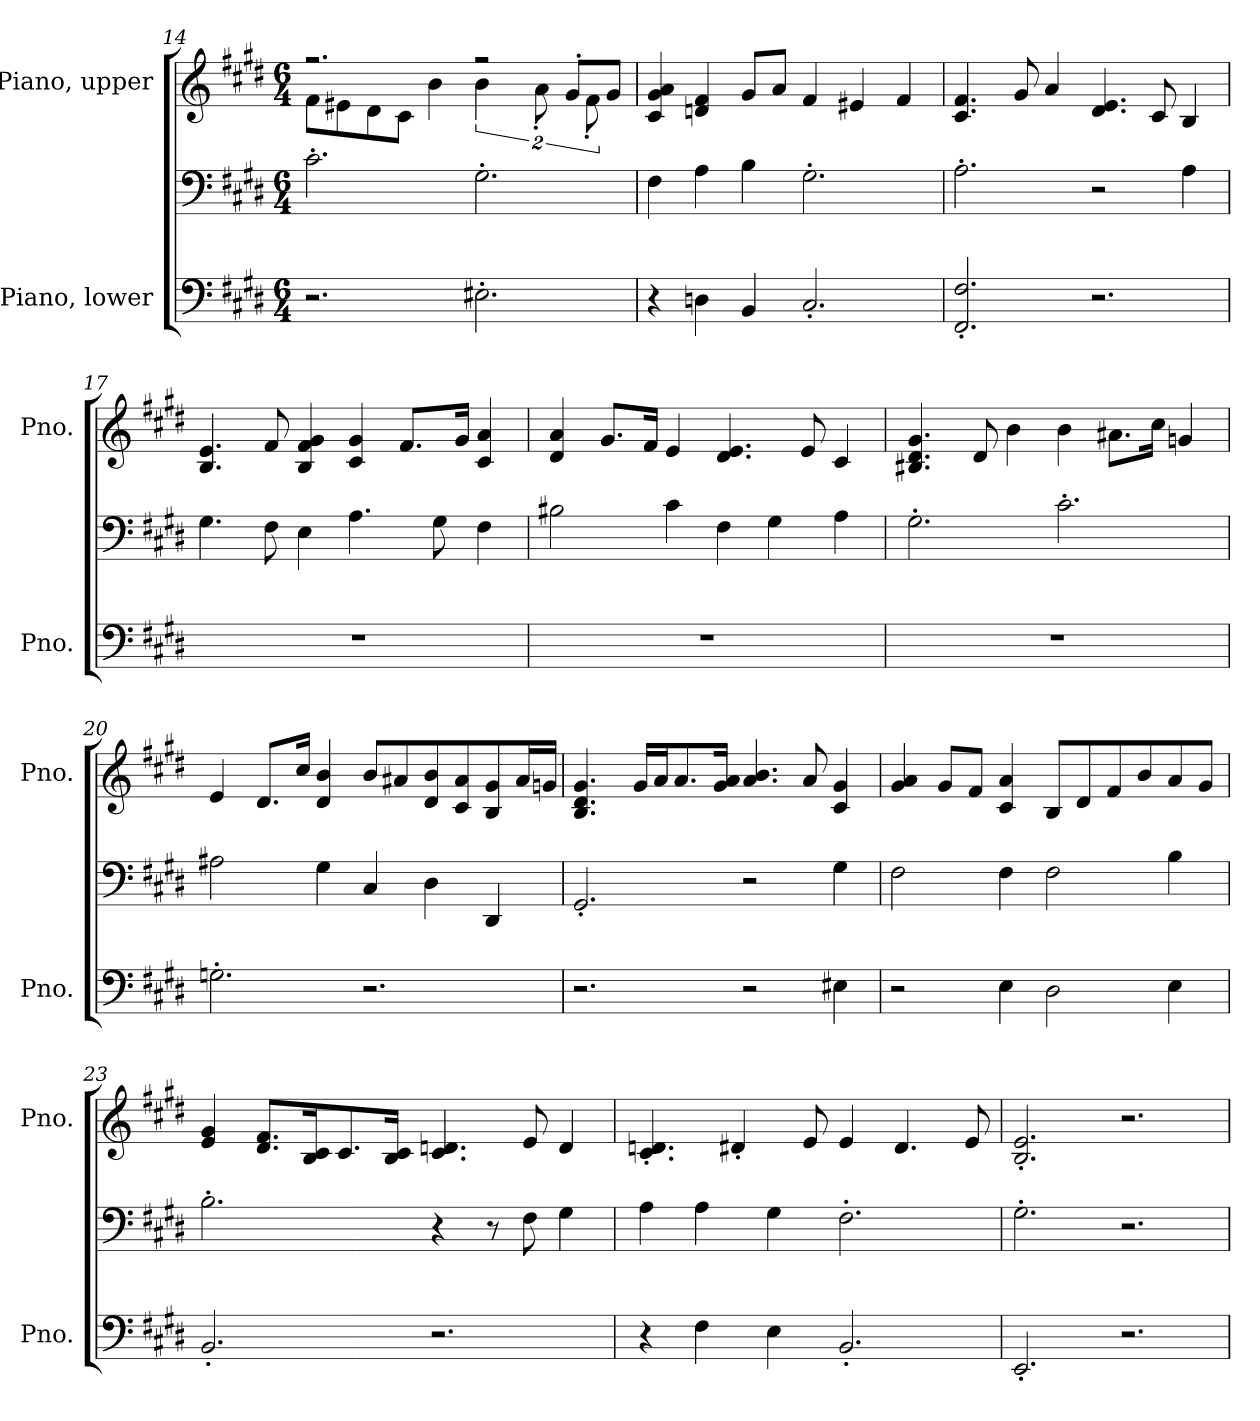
**kern	**kern	**kern
*part2	*part2	*part1
*staff3	*staff2	*staff1
*I"Piano, lower	*	*I"Piano, upper
*I'Pno.	*	*I'Pno.
*clefF4	*clefF4	*clefG2
*k[f#c#g#d#]	*k[f#c#g#d#]	*k[f#c#g#d#]
*M6/4	*M6/4	*M6/4
=14	=14	=14
*	*	*^
2.r	2.c#'\	2.r	8f#\L
.	.	.	8e#X\
.	.	.	8d#\
.	.	.	8c#\J
.	.	.	4b\
2.E#X'\	2.G#'\	2r	8%3b\
.	.	.	16%3a'\
.	.	8g#'/L	.
.	.	.	16%3f#'\
.	.	8g#/J	.
*	*	*v	*v
!!LO:LB:g=z
=15	=15	=15
4r	4F#\	4c#/ 4g#/ 4a/
4Dn\	4A\	4dn/ 4f#/
4BB/	4B\	8g#/L
.	.	8a/J
2.C#'/	2.G#'\	4f#/
.	.	4e#X/
.	.	4f#/
=16	=16	=16
2.FF#/' 2.F#/'	2.A'\	4.c#/ 4.f#/
.	.	8g#/
.	.	4a/
2.r	2r	4.d#/ 4.e/
.	.	8c#/
.	4A\	4B/
=17	=17	=17
1.r	4.G#\	4.B/ 4.e/
.	8F#\	8f#/
.	4E\	4B/ 4f#/ 4g#/
.	4.A\	4c#/ 4g#/
.	.	8.f#/L
.	8G#\	.
.	.	16g#/Jk
.	4F#\	4c#/ 4a/
=18	=18	=18
1.r	2B#X\	4d#/ 4a/
.	.	8.g#/L
.	.	16f#/Jk
.	4c#\	4e/
.	4F#\	4.d#/ 4.e/
.	4G#\	.
.	.	8e/
.	4A\	4c#/
!!LO:LB:g=z
=19	=19	=19
1.r	2.G#'\	4.B#X/ 4.d#/ 4.g#/
.	.	8d#/
.	.	4b\
.	2.c#'\	4b\
.	.	8.a#X\L
.	.	16cc#\Jk
.	.	4gn/
=20	=20	=20
2.Gn'\	2A#X\	4e/
.	.	8.d#/L
.	.	16cc#/Jk
.	4G#\	4d#/ 4b/
2.r	4C#/	8b/L
.	.	8a#X/
.	4D#\	8d#/ 8b/
.	.	8c#/ 8a#/
.	4DD#/	8B/ 8g#/
.	.	16a#/L
.	.	16gn/JJ
=21	=21	=21
2.r	2.GG#'/	4.B/ 4.d#/ 4.g#/
.	.	16g#/LL
.	.	16a/J
.	.	8.a/
.	.	16g#/ 16a/Jk
2r	2r	4.a/ 4.b/
.	.	8a/
4E#X\	4G#\	4c#/ 4g#/
!!LO:PB:g=z
=22	=22	=22
2r	2F#\	4g#/ 4a/
.	.	8g#/L
.	.	8f#/J
4E\	4F#\	4c#/ 4a/
2D#\	2F#\	8B/L
.	.	8d#/
.	.	8f#/
.	.	8b/
4E\	4B\	8a/
.	.	8g#/J
=23	=23	=23
2.BB'/	2.B'\	4e/ 4g#/
.	.	8.d#/ 8.f#/L
.	.	16B/ 16c#/K
.	.	8.c#/
.	.	16B/ 16c#/Jk
2.r	4r	4.c#/ 4.dn/
.	8r	.
.	8F#\	8e/
.	4G#\	4d/
=24	=24	=24
4r	4A\	4.c#/' 4.dn/'
4F#\	4A\	.
.	.	4d#X'/
4E\	4G#\	.
.	.	8e/
2.BB'/	2.F#'\	4e/
.	.	4.d#/
.	.	8e/
=25	=25	=25
2.EE'/	2.G#'\	2.B/' 2.e/'
2.r	2.r	2.r
=	=	=
*-	*-	*-
